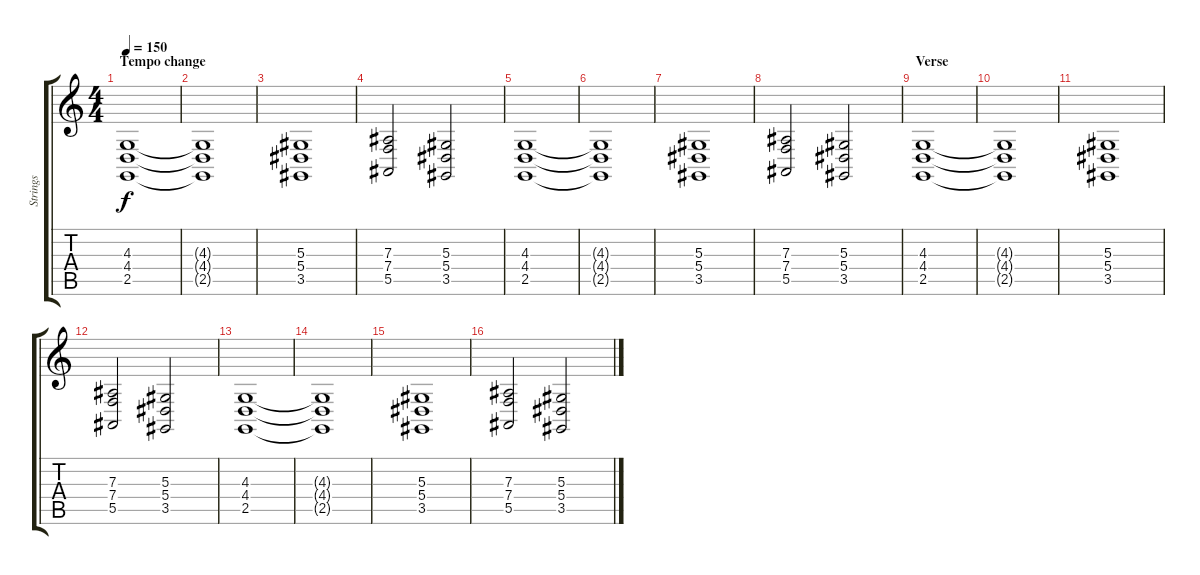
\track ("Strings" "Strings") {instrument stringensemble1}
\staff {score tabs}
\tuning (C4 G3 Eb3 Bb2 F2 C2) {hide}
\ts (4 4)
\section ("" "Tempo change")
\tempo 150
\clef g2
\ks c
(4.3 4.4 2.5).1{dy f} |
(4.3{t} 4.4{t} 2.5{t}).1 |
(5.3 5.4 3.5).1 |
(7.3 7.4 5.5).2 (5.3 5.4 3.5).2 |
(4.3 4.4 2.5).1 |
(4.3{t} 4.4{t} 2.5{t}).1 |
(5.3 5.4 3.5).1 |
(7.3 7.4 5.5).2 (5.3 5.4 3.5).2 |
\section ("" "Verse")
(4.3 4.4 2.5).1 |
(4.3{t} 4.4{t} 2.5{t}).1 |
(5.3 5.4 3.5).1 |
(7.3 7.4 5.5).2 (5.3 5.4 3.5).2 |
(4.3 4.4 2.5).1 |
(4.3{t} 4.4{t} 2.5{t}).1 |
(5.3 5.4 3.5).1 |
(7.3 7.4 5.5).2 (5.3 5.4 3.5).2
